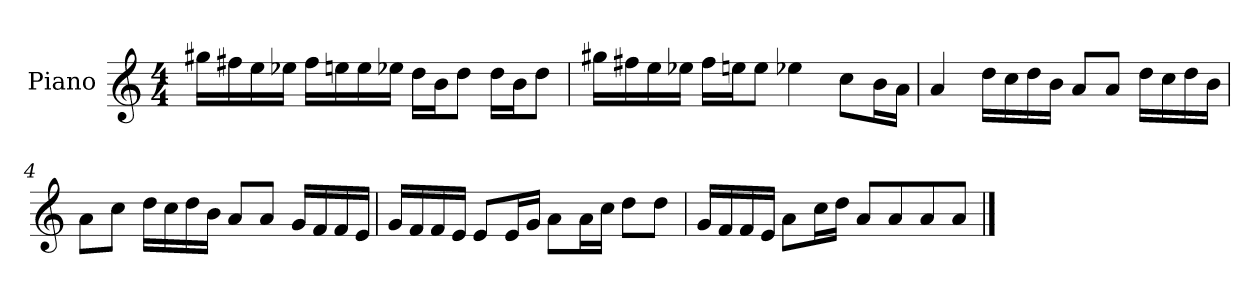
**kern
*part1
*staff1
*I"Piano
*I'P-no
*clefG2
*k[]
*M4/4
*MM90
=1
16gg#X\LL
16ff#X\
16ee\
16ee-X\JJ
16ff#\LL
16een\
16ee\
16ee-X\JJ
16dd\LL
16b\J
8dd\J
16dd\LL
16b\J
8dd\J
=2
16gg#X\LL
16ff#X\
16ee\
16ee-X\JJ
16ff#\LL
16een\J
8ee\J
4ee-X\
8cc\L
16b\L
16a\JJ
=3
4a/
16dd\LL
16cc\
16dd\
16b\JJ
8a/L
8a/J
16dd\LL
16cc\
16dd\
16b\JJ
!!LO:LB:g=z
=4
8a\L
8cc\J
16dd\LL
16cc\
16dd\
16b\JJ
8a/L
8a/J
16g/LL
16f/
16f/
16e/JJ
=5
16g/LL
16f/
16f/
16e/JJ
8e/L
16e/L
16g/JJ
8a\L
16a\L
16cc\JJ
8dd\L
8dd\J
=6
16g/LL
16f/
16f/
16e/JJ
8a\L
16cc\L
16dd\JJ
8a/L
8a/
8a/
8a/J
==
*-
